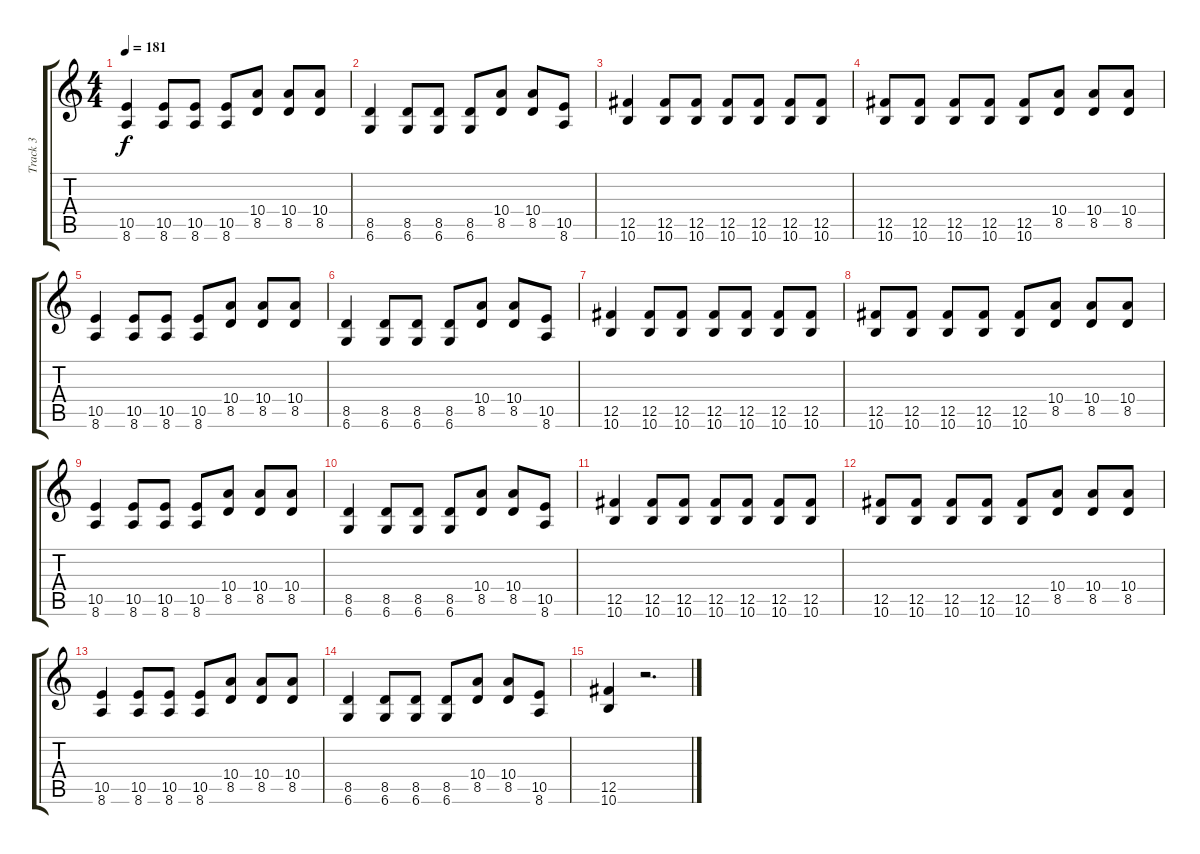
\track ("Track 3" "Track 3") {instrument distortionguitar}
\staff {score tabs}
\tuning (Db4 Ab3 E3 B2 Gb2 Db2) {hide}
\ts (4 4)
\tempo 181
\clef g2
\ks c
(10.5 8.6).4{dy f} (10.5 8.6).8 (10.5 8.6).8 (10.5 8.6).8 (10.4 8.5).8 (10.4 8.5).8 (10.4 8.5).8 |
(8.5 6.6).4 (8.5 6.6).8 (8.5 6.6).8 (8.5 6.6).8 (10.4 8.5).8 (10.4 8.5).8 (10.5 8.6).8 |
(12.5 10.6).4 (12.5 10.6).8 (12.5 10.6).8 (12.5 10.6).8 (12.5 10.6).8 (12.5 10.6).8 (12.5 10.6).8 |
(12.5 10.6).8 (12.5 10.6).8 (12.5 10.6).8 (12.5 10.6).8 (12.5 10.6).8 (10.4 8.5).8 (10.4 8.5).8 (10.4 8.5).8 |
(10.5 8.6).4 (10.5 8.6).8 (10.5 8.6).8 (10.5 8.6).8 (10.4 8.5).8 (10.4 8.5).8 (10.4 8.5).8 |
(8.5 6.6).4 (8.5 6.6).8 (8.5 6.6).8 (8.5 6.6).8 (10.4 8.5).8 (10.4 8.5).8 (10.5 8.6).8 |
(12.5 10.6).4 (12.5 10.6).8 (12.5 10.6).8 (12.5 10.6).8 (12.5 10.6).8 (12.5 10.6).8 (12.5 10.6).8 |
(12.5 10.6).8 (12.5 10.6).8 (12.5 10.6).8 (12.5 10.6).8 (12.5 10.6).8 (10.4 8.5).8 (10.4 8.5).8 (10.4 8.5).8 |
(10.5 8.6).4 (10.5 8.6).8 (10.5 8.6).8 (10.5 8.6).8 (10.4 8.5).8 (10.4 8.5).8 (10.4 8.5).8 |
(8.5 6.6).4 (8.5 6.6).8 (8.5 6.6).8 (8.5 6.6).8 (10.4 8.5).8 (10.4 8.5).8 (10.5 8.6).8 |
(12.5 10.6).4 (12.5 10.6).8 (12.5 10.6).8 (12.5 10.6).8 (12.5 10.6).8 (12.5 10.6).8 (12.5 10.6).8 |
(12.5 10.6).8 (12.5 10.6).8 (12.5 10.6).8 (12.5 10.6).8 (12.5 10.6).8 (10.4 8.5).8 (10.4 8.5).8 (10.4 8.5).8 |
(10.5 8.6).4 (10.5 8.6).8 (10.5 8.6).8 (10.5 8.6).8 (10.4 8.5).8 (10.4 8.5).8 (10.4 8.5).8 |
(8.5 6.6).4 (8.5 6.6).8 (8.5 6.6).8 (8.5 6.6).8 (10.4 8.5).8 (10.4 8.5).8 (10.5 8.6).8 |
(12.5 10.6).4 r.2{d}
